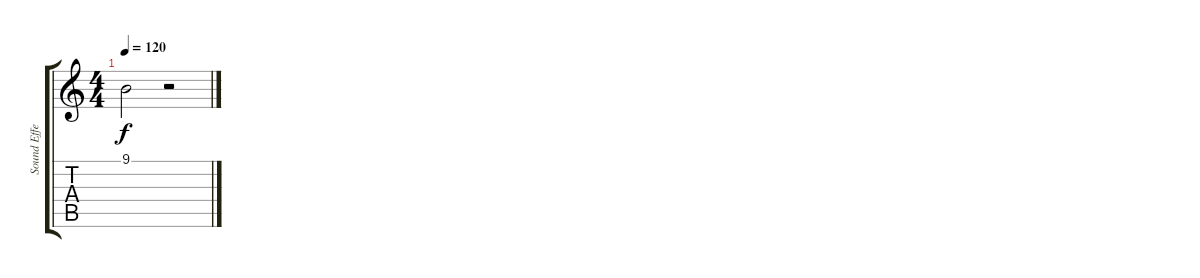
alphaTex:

\track ("Sound Effect" "Sound Effe") {instrument glockenspiel}
\staff {score tabs}
\tuning (D4 A3 F3 C3 G2 C2) {hide}
\ts (4 4)
\tempo 120
\clef g2
\ks c
9.1{t}.2{dy f} r.2
